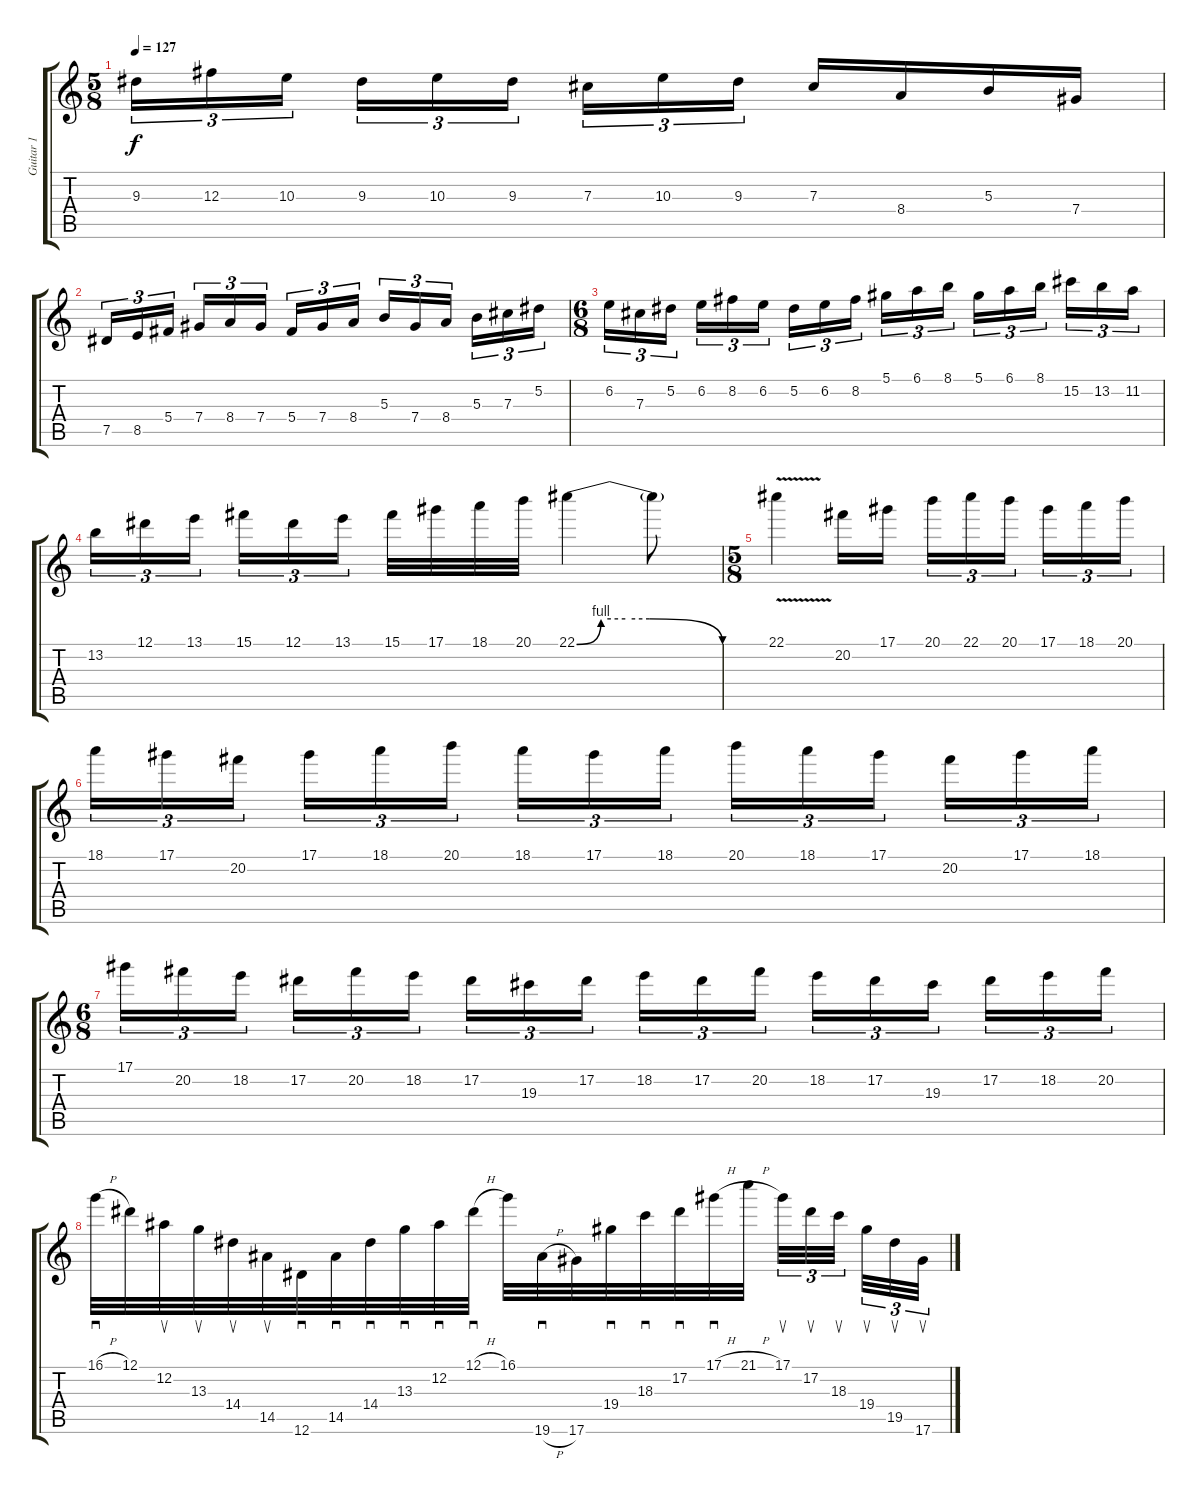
\track ("Guitar 1" "Guitar 1") {instrument distortionguitar}
\staff {score tabs}
\tuning (Eb4 Bb3 Gb3 Db3 Ab2 Eb2) {hide}
\ts (5 8)
\tempo 127
\clef g2
\ks c
9.3.16{tu (3 2) dy f} 12.3.16{tu (3 2)} 10.3.16{tu (3 2)} 9.3.16{tu (3 2)} 10.3.16{tu (3 2)} 9.3.16{tu (3 2)} 7.3.16{tu (3 2)} 10.3.16{tu (3 2)} 9.3.16{tu (3 2)} 7.3.16 8.4.16 5.3.16 7.4.16 |
7.5.16{tu (3 2)} 8.5.16{tu (3 2)} 5.4.16{tu (3 2)} 7.4.16{tu (3 2)} 8.4.16{tu (3 2)} 7.4.16{tu (3 2)} 5.4.16{tu (3 2)} 7.4.16{tu (3 2)} 8.4.16{tu (3 2)} 5.3.16{tu (3 2)} 7.4.16{tu (3 2)} 8.4.16{tu (3 2)} 5.3.16{tu (3 2)} 7.3.16{tu (3 2)} 5.2.16{tu (3 2)} |
\ts (6 8)
6.2.16{tu (3 2)} 7.3.16{tu (3 2)} 5.2.16{tu (3 2) beam splitsecondary} 6.2.16{tu (3 2)} 8.2.16{tu (3 2)} 6.2.16{tu (3 2) beam splitsecondary} 5.2.16{tu (3 2)} 6.2.16{tu (3 2)} 8.2.16{tu (3 2)} 5.1.16{tu (3 2)} 6.1.16{tu (3 2)} 8.1.16{tu (3 2) beam splitsecondary} 5.1.16{tu (3 2)} 6.1.16{tu (3 2)} 8.1.16{tu (3 2) beam splitsecondary} 15.2.16{tu (3 2)} 13.2.16{tu (3 2)} 11.2.16{tu (3 2)} |
13.2.16{tu (3 2)} 12.1.16{tu (3 2)} 13.1.16{tu (3 2) beam splitsecondary} 15.1.16{tu (3 2)} 12.1.16{tu (3 2)} 13.1.16{tu (3 2) beam splitsecondary} 15.1.32 17.1.32 18.1.32 20.1.32 22.1{be (custom 0 0 10 4 20 4 30 4 60 0)}.4 22.1{t}.8 |
\ts (5 8)
22.1{v}.4 20.2.16 17.1.16 20.1.16{tu (3 2)} 22.1.16{tu (3 2)} 20.1.16{tu (3 2)} 17.1.16{tu (3 2)} 18.1.16{tu (3 2)} 20.1.16{tu (3 2)} |
18.1.16{tu (3 2)} 17.1.16{tu (3 2)} 20.2.16{tu (3 2)} 17.1.16{tu (3 2)} 18.1.16{tu (3 2)} 20.1.16{tu (3 2)} 18.1.16{tu (3 2)} 17.1.16{tu (3 2)} 18.1.16{tu (3 2)} 20.1.16{tu (3 2)} 18.1.16{tu (3 2)} 17.1.16{tu (3 2)} 20.2.16{tu (3 2)} 17.1.16{tu (3 2)} 18.1.16{tu (3 2)} |
\ts (6 8)
17.1.16{tu (3 2)} 20.2.16{tu (3 2)} 18.2.16{tu (3 2) beam splitsecondary} 17.2.16{tu (3 2)} 20.2.16{tu (3 2)} 18.2.16{tu (3 2) beam splitsecondary} 17.2.16{tu (3 2)} 19.3.16{tu (3 2)} 17.2.16{tu (3 2)} 18.2.16{tu (3 2)} 17.2.16{tu (3 2)} 20.2.16{tu (3 2) beam splitsecondary} 18.2.16{tu (3 2)} 17.2.16{tu (3 2)} 19.3.16{tu (3 2) beam splitsecondary} 17.2.16{tu (3 2)} 18.2.16{tu (3 2)} 20.2.16{tu (3 2)} |
16.1{h}.32{sd} 12.1.32 12.2.32{su} 13.3.32{su} 14.4.32{su} 14.5.32{su} 12.6.32{sd} 14.5.32{sd} 14.4.32{sd} 13.3.32{sd} 12.2.32{sd} 12.1{h}.32{sd} 16.1.32 19.6{h}.32{sd} 17.6.32 19.4.32{sd} 18.3.32{sd} 17.2.32{sd} 17.1{h}.32{sd} 21.1{h}.32{beam splitsecondary} 17.1.32{su tu (3 2)} 17.2.32{su tu (3 2)} 18.3.32{su tu (3 2) beam splitsecondary} 19.4.32{su tu (3 2)} 19.5.32{su tu (3 2)} 17.6.32{su tu (3 2)}
